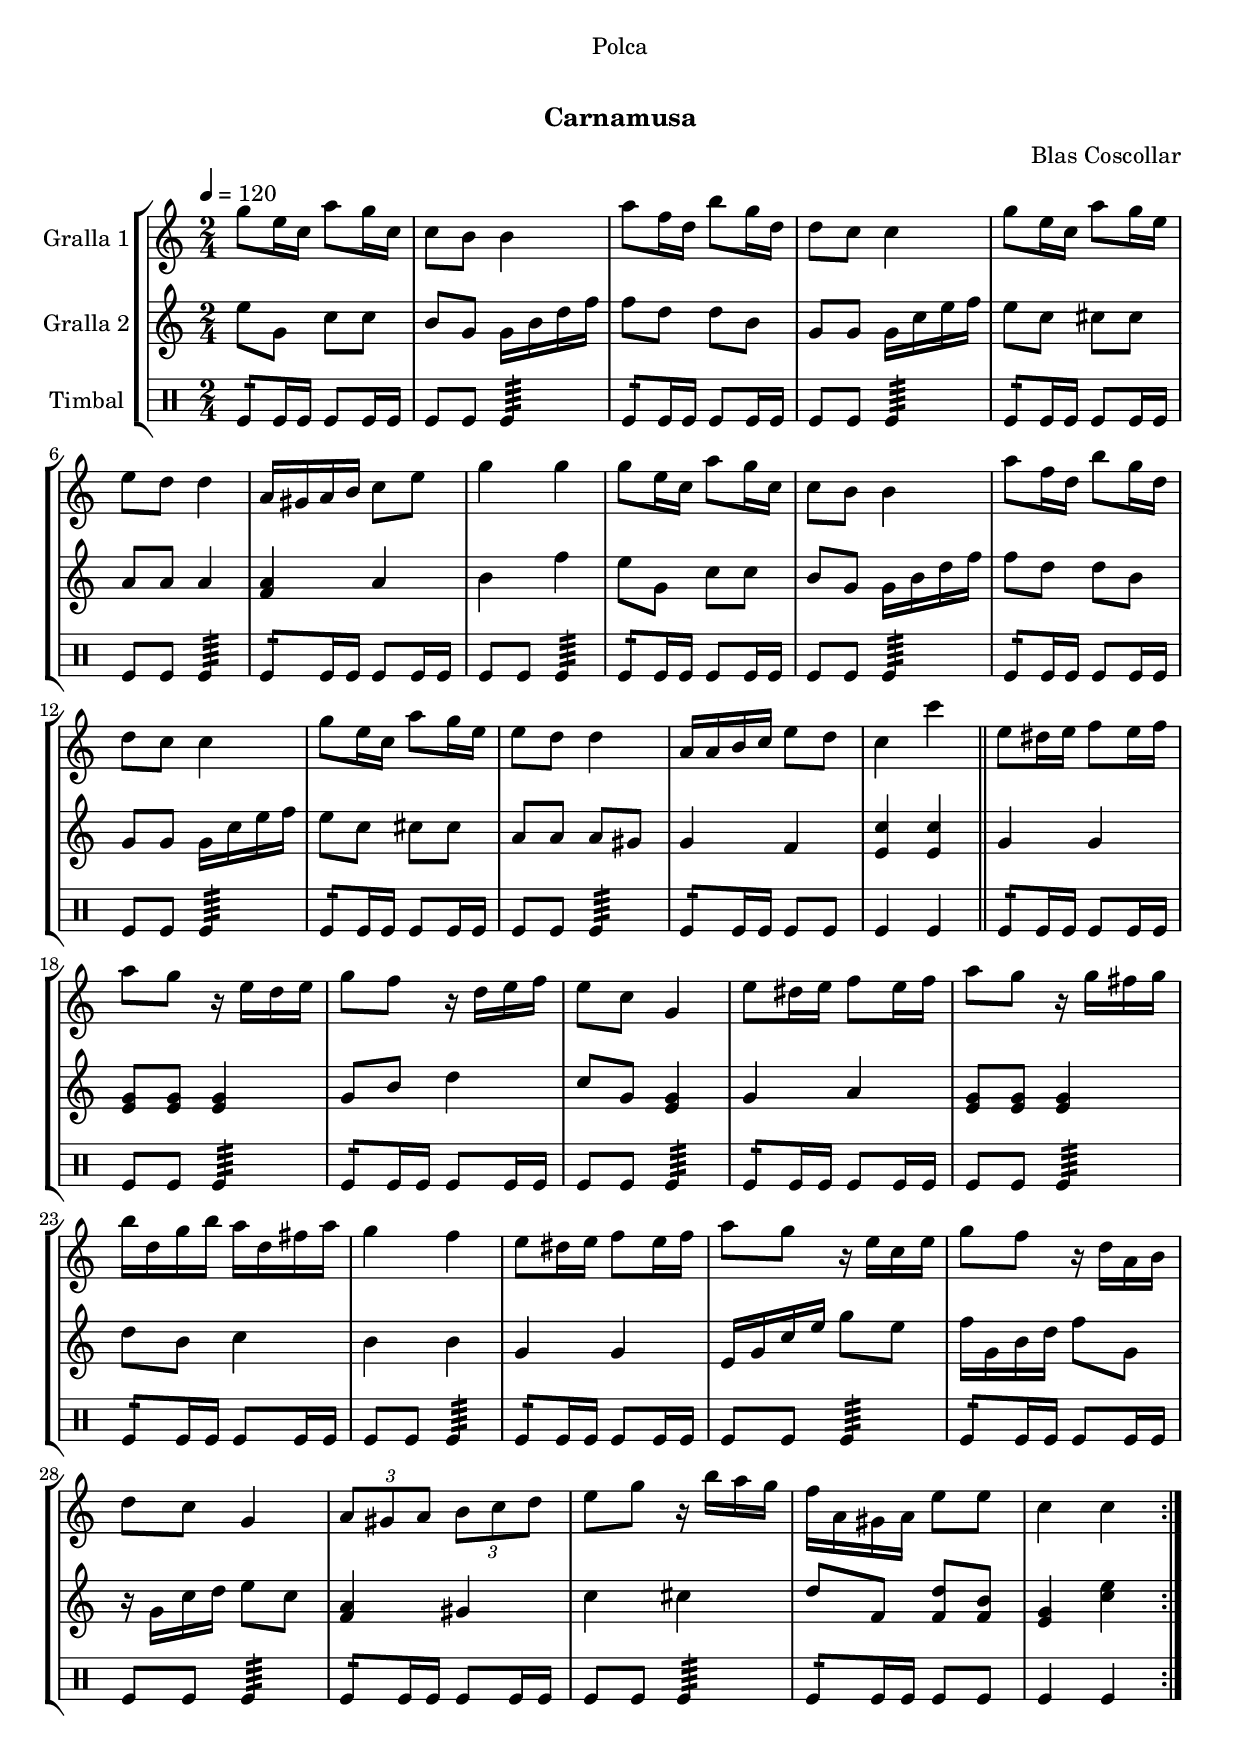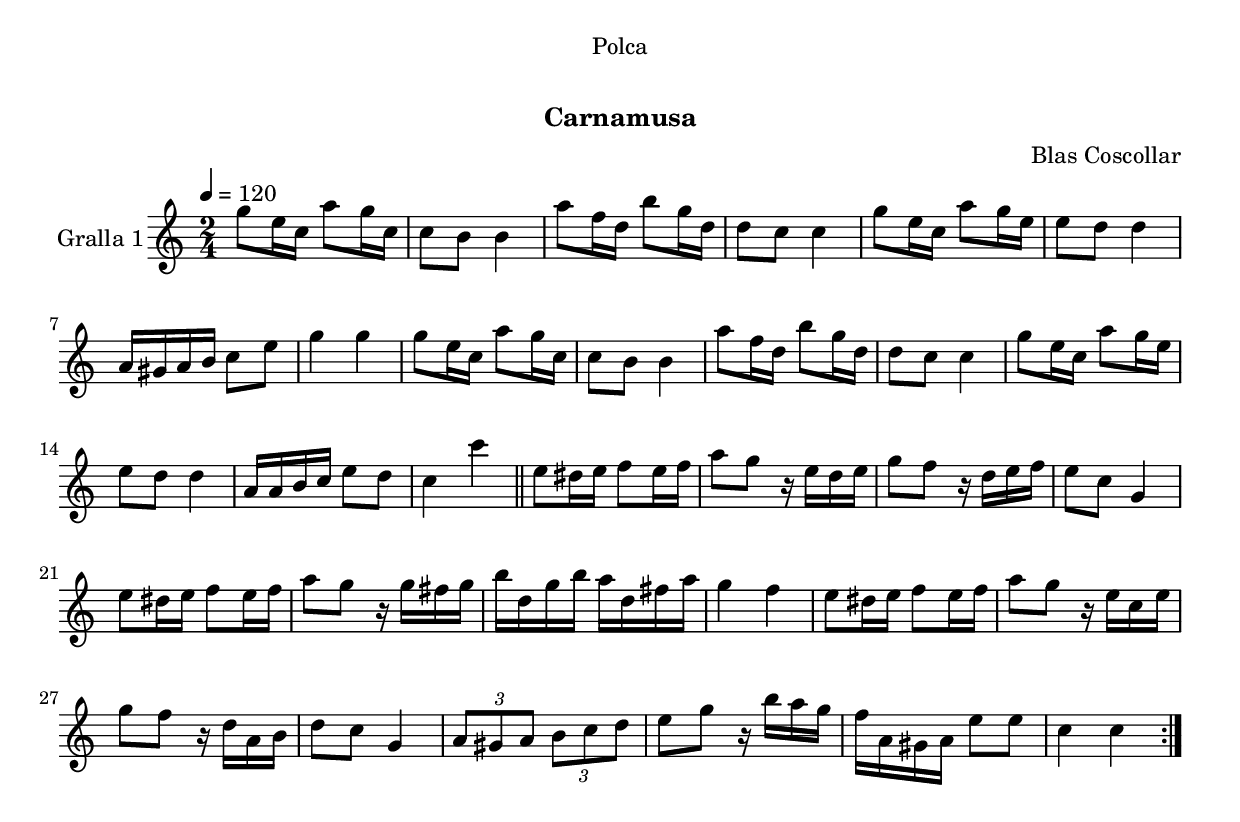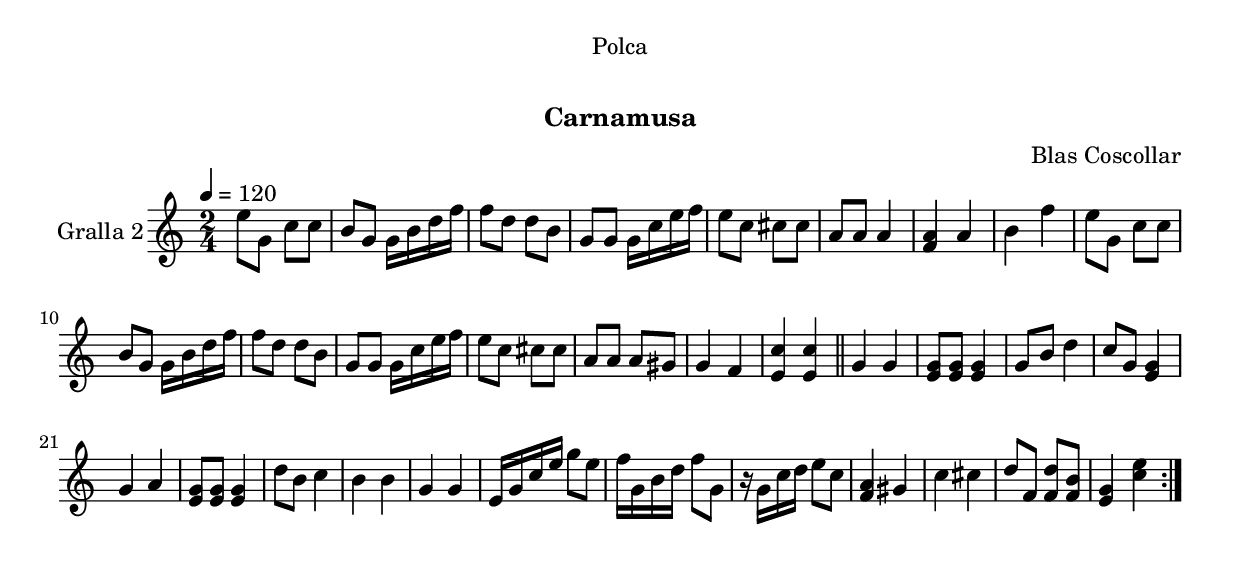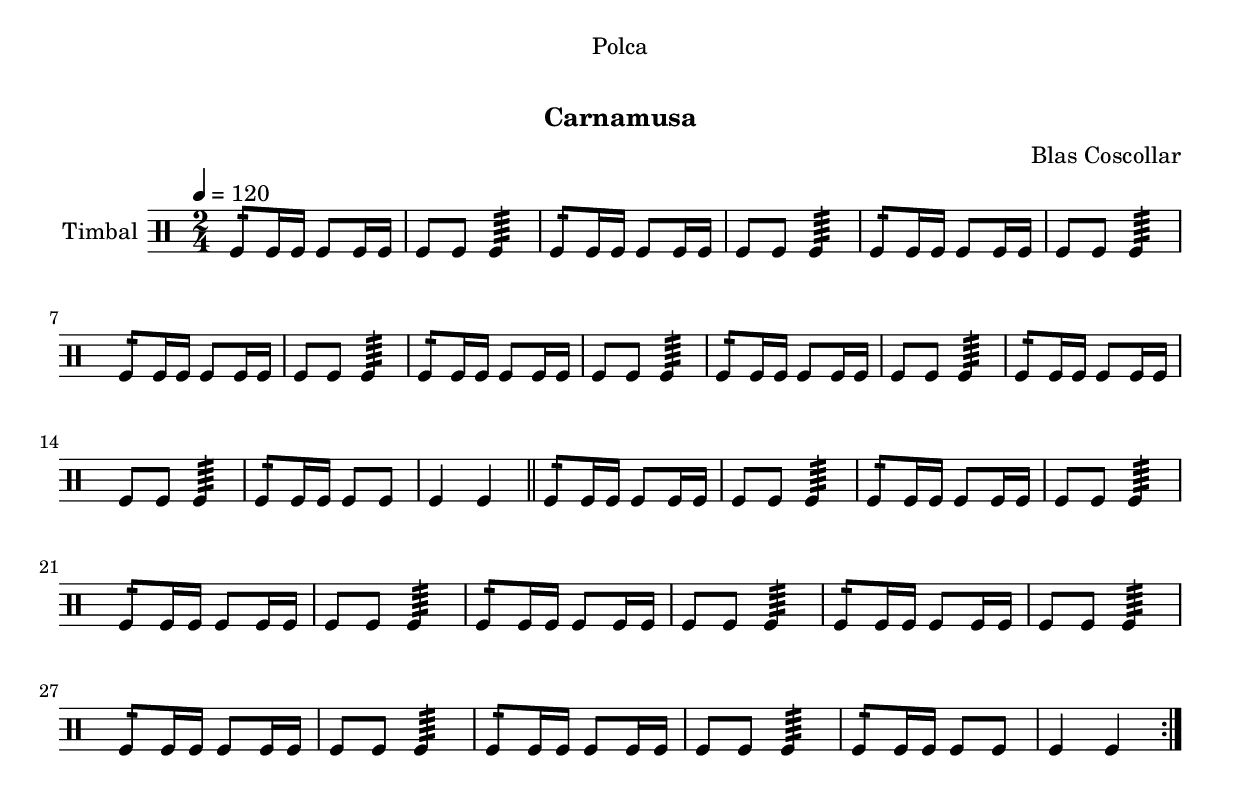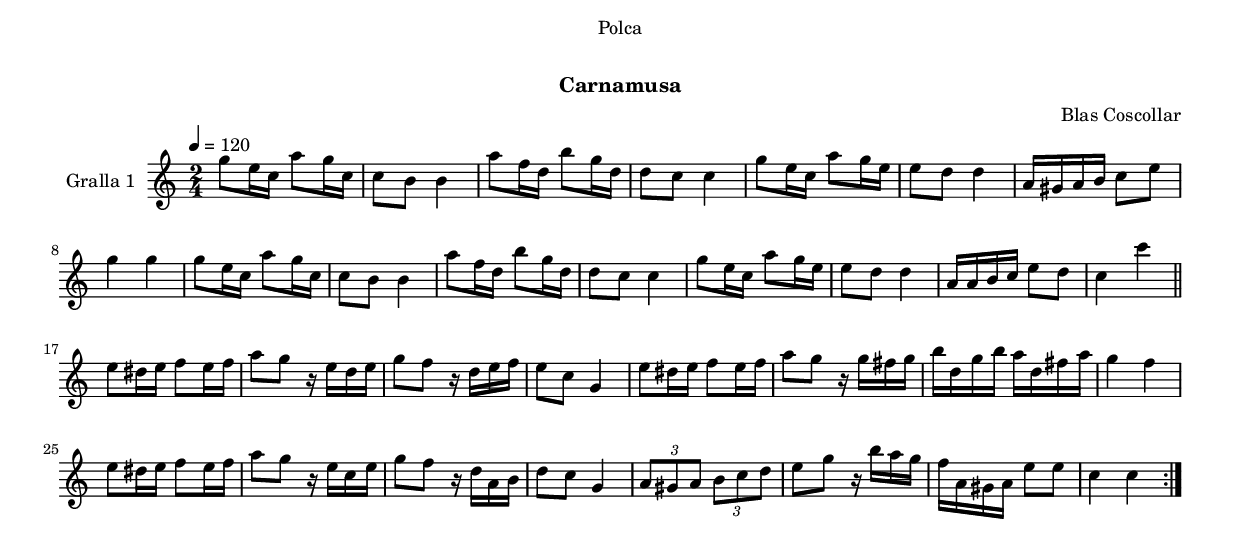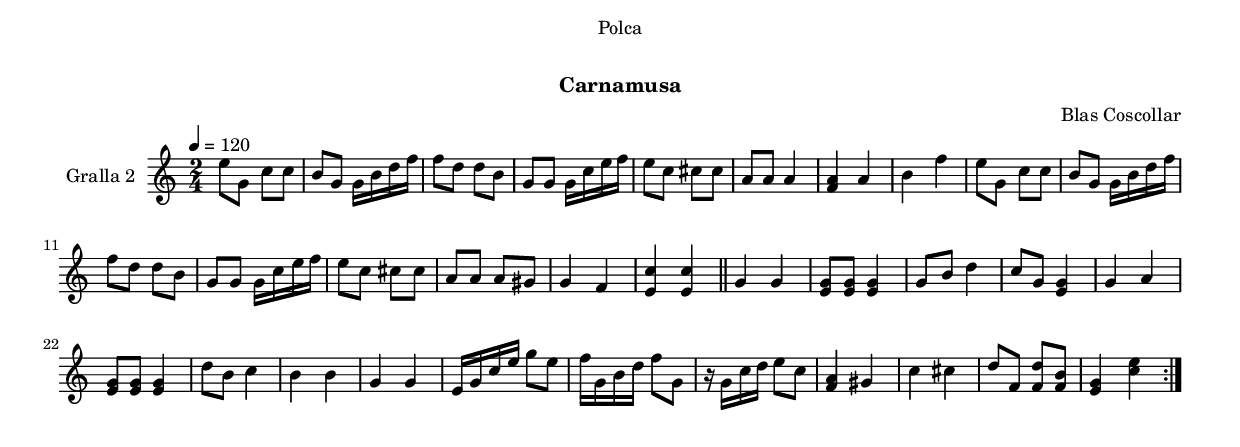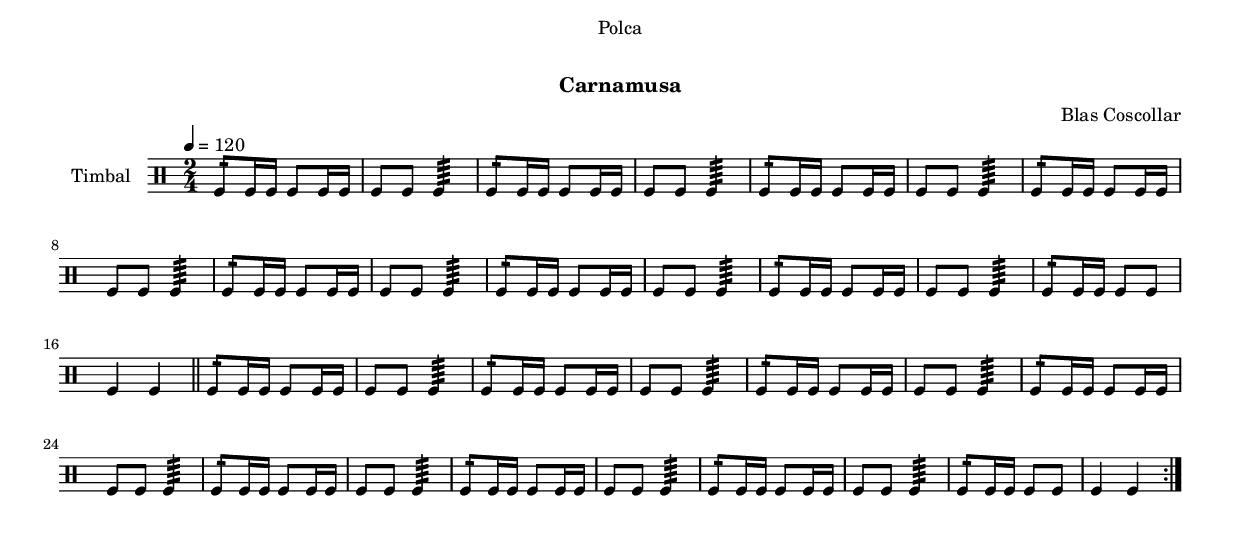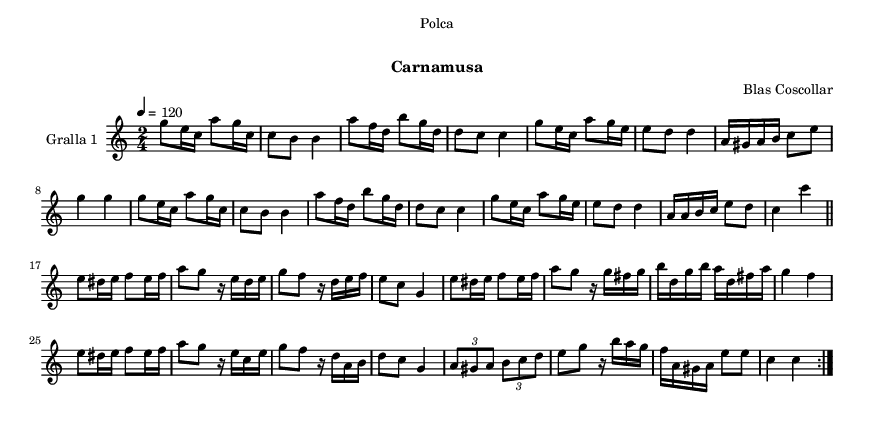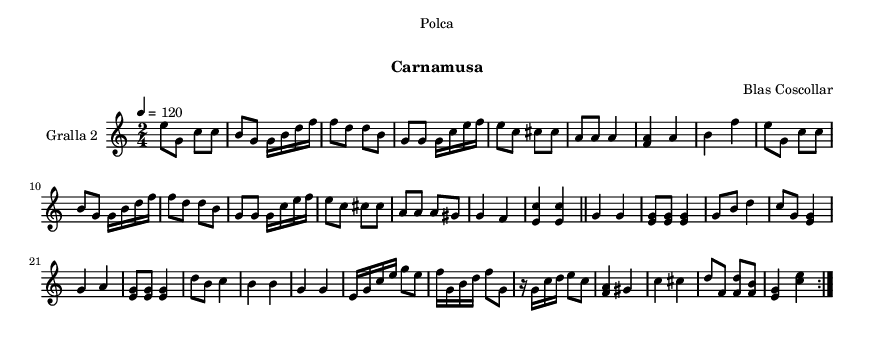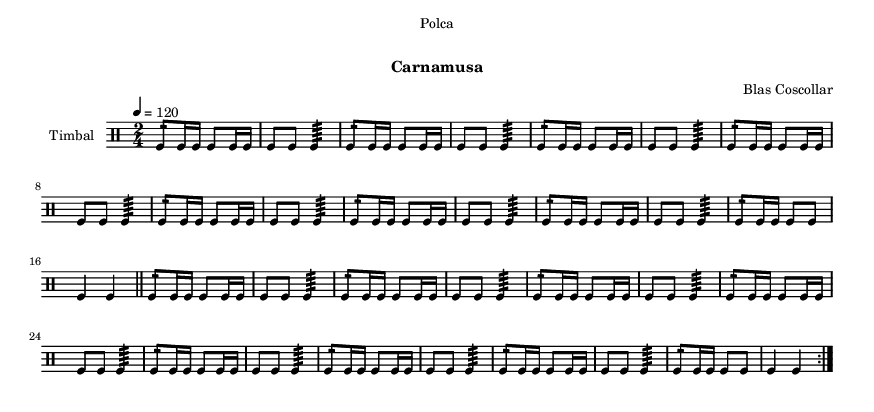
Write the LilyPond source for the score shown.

\version "2.16.0"

\header {
  dedication="Polca"
  title="   "
  subtitle="Carnamusa"
  subsubtitle=""
  poet=""
  meter=""
  piece=""
  composer="Blas Coscollar"
  arranger=""
  opus=""
  instrument=""
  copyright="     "
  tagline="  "
}

liniaroAa =
\relative g''
{
  \tempo 4=120
  \clef treble
  \key c \major
  \time 2/4
  \repeat volta 2 { g8 e16 c a'8 g16 c,  |
  c8 b b4  |
  a'8 f16 d b'8 g16 d  |
  d8 c c4  |
  %05
  g'8 e16 c a'8 g16 e  |
  e8 d d4  |
  a16 gis a b c8 e  |
  g4 g  |
  g8 e16 c a'8 g16 c,  |
  %10
  c8 b b4  |
  a'8 f16 d b'8 g16 d  |
  d8 c c4  |
  g'8 e16 c a'8 g16 e  |
  e8 d d4  |
  %15
  a16 a b c e8 d  |
  c4 c'  \bar "||"
  e,8 dis16 e f8 e16 f  |
  a8 g r16 e d e  |
  g8 f r16 d e f  |
  %20
  e8 c g4  |
  e'8 dis16 e f8 e16 f  |
  a8 g r16 g fis g  |
  b16 d, g b a d, fis a  |
  g4 f  |
  %25
  e8 dis16 e f8 e16 f  |
  a8 g r16 e c e  |
  g8 f r16 d a b  |
  d8 c g4  |
  \times 2/3 { a8 gis a } \times 2/3 { b c d }  |
  %30
  e8 g r16 b a g  |
  f16 a, gis a e'8 e  |
  c4 c  | }
}

liniaroAb =
\relative e''
{
  \tempo 4=120
  \clef treble
  \key c \major
  \time 2/4
  \repeat volta 2 { e8 g, c c  |
  b8 g g16 b d f  |
  f8 d d b  |
  g8 g g16 c e f  |
  %05
  e8 c cis cis  |
  a8 a a4  |
  <f a>4 a  |
  b4 f'  |
  e8 g, c c  |
  %10
  b8 g g16 b d f  |
  f8 d d b  |
  g8 g g16 c e f  |
  e8 c cis cis  |
  a8 a a gis  |
  %15
  g4 f  |
  <e c'>4 <e c'>  \bar "||"
  g4 g  |
  <e g>8 <e g> <e g>4  |
  g8 b d4  |
  %20
  c8 g <e g>4  |
  g4 a  |
  <e g>8 <e g> <e g>4  |
  d'8 b c4  |
  b4 b  |
  %25
  g4 g  |
  e16 g c e g8 e  |
  f16 g, b d f8 g,  |
  r16 g c d e8 c  |
  <f, a>4 gis  |
  %30
  c4 cis  |
  d8 f, <f d'> <f b>  |
  <e g>4 <c' e>  | }
}

liniaroAc =
\drummode
{
  \tempo 4=120
  \time 2/4
  \repeat volta 2 { tomfl8:16 tomfl16 tomfl tomfl8 tomfl16 tomfl  |
  tomfl8 tomfl tomfl4:64  |
  tomfl8:16 tomfl16 tomfl tomfl8 tomfl16 tomfl  |
  tomfl8 tomfl tomfl4:64  |
  %05
  tomfl8:16 tomfl16 tomfl tomfl8 tomfl16 tomfl  |
  tomfl8 tomfl tomfl4:64  |
  tomfl8:16 tomfl16 tomfl tomfl8 tomfl16 tomfl  |
  tomfl8 tomfl tomfl4:64  |
  tomfl8:16 tomfl16 tomfl tomfl8 tomfl16 tomfl  |
  %10
  tomfl8 tomfl tomfl4:64  |
  tomfl8:16 tomfl16 tomfl tomfl8 tomfl16 tomfl  |
  tomfl8 tomfl tomfl4:64  |
  tomfl8:16 tomfl16 tomfl tomfl8 tomfl16 tomfl  |
  tomfl8 tomfl tomfl4:64  |
  %15
  tomfl8:16 tomfl16 tomfl tomfl8 tomfl  |
  tomfl4 tomfl  \bar "||"
  tomfl8:16 tomfl16 tomfl tomfl8 tomfl16 tomfl  |
  tomfl8 tomfl tomfl4:64  |
  tomfl8:16 tomfl16 tomfl tomfl8 tomfl16 tomfl  |
  %20
  tomfl8 tomfl tomfl4:64  |
  tomfl8:16 tomfl16 tomfl tomfl8 tomfl16 tomfl  |
  tomfl8 tomfl tomfl4:64  |
  tomfl8:16 tomfl16 tomfl tomfl8 tomfl16 tomfl  |
  tomfl8 tomfl tomfl4:64  |
  %25
  tomfl8:16 tomfl16 tomfl tomfl8 tomfl16 tomfl  |
  tomfl8 tomfl tomfl4:64  |
  tomfl8:16 tomfl16 tomfl tomfl8 tomfl16 tomfl  |
  tomfl8 tomfl tomfl4:64  |
  tomfl8:16 tomfl16 tomfl tomfl8 tomfl16 tomfl  |
  %30
  tomfl8 tomfl tomfl4:64  |
  tomfl8:16 tomfl16 tomfl tomfl8 tomfl  |
  tomfl4 tomfl  | }
}

\book {

\paper {
  print-page-number = false
  #(set-paper-size "a4")
  #(layout-set-staff-size 20)
}

\bookpart {
  \score {
    \new StaffGroup {
      \override Score.RehearsalMark #'self-alignment-X = #LEFT
      <<
        \new Staff \with {instrumentName = #"Gralla 1" } \liniaroAa
        \new Staff \with {instrumentName = #"Gralla 2" } \liniaroAb
        \new DrumStaff \with {instrumentName = #"Timbal" } \liniaroAc
      >>
    }
    \layout {}
  }\score { \unfoldRepeats
    \new StaffGroup {
      \override Score.RehearsalMark #'self-alignment-X = #LEFT
      <<
        \new Staff \with {instrumentName = #"Gralla 1" } \liniaroAa
        \new Staff \with {instrumentName = #"Gralla 2" } \liniaroAb
        \new DrumStaff \with {instrumentName = #"Timbal" } \liniaroAc
      >>
    }
    \midi {}
  }
}

\bookpart {
  \header {}
  \score {
    \new StaffGroup {
      \override Score.RehearsalMark #'self-alignment-X = #LEFT
      <<
        \new Staff \with {instrumentName = #"Gralla 1" } \liniaroAa
      >>
    }
    \layout {}
  }\score { \unfoldRepeats
    \new StaffGroup {
      \override Score.RehearsalMark #'self-alignment-X = #LEFT
      <<
        \new Staff \with {instrumentName = #"Gralla 1" } \liniaroAa
      >>
    }
    \midi {}
  }
}

\bookpart {
  \header {}
  \score {
    \new StaffGroup {
      \override Score.RehearsalMark #'self-alignment-X = #LEFT
      <<
        \new Staff \with {instrumentName = #"Gralla 2" } \liniaroAb
      >>
    }
    \layout {}
  }\score { \unfoldRepeats
    \new StaffGroup {
      \override Score.RehearsalMark #'self-alignment-X = #LEFT
      <<
        \new Staff \with {instrumentName = #"Gralla 2" } \liniaroAb
      >>
    }
    \midi {}
  }
}

\bookpart {
  \header {}
  \score {
    \new StaffGroup {
      \override Score.RehearsalMark #'self-alignment-X = #LEFT
      <<
        \new DrumStaff \with {instrumentName = #"Timbal" } \liniaroAc
      >>
    }
    \layout {}
  }\score { \unfoldRepeats
    \new StaffGroup {
      \override Score.RehearsalMark #'self-alignment-X = #LEFT
      <<
        \new DrumStaff \with {instrumentName = #"Timbal" } \liniaroAc
      >>
    }
    \midi {}
  }
}

}

\book {

\paper {
  print-page-number = false
  #(set-paper-size "a5landscape")
  #(layout-set-staff-size 16)
  #(define output-suffix "a5")
}

\bookpart {
  \header {}
  \score {
    \new StaffGroup {
      \override Score.RehearsalMark #'self-alignment-X = #LEFT
      <<
        \new Staff \with {instrumentName = #"Gralla 1" } \liniaroAa
      >>
    }
    \layout {}
  }
}

\bookpart {
  \header {}
  \score {
    \new StaffGroup {
      \override Score.RehearsalMark #'self-alignment-X = #LEFT
      <<
        \new Staff \with {instrumentName = #"Gralla 2" } \liniaroAb
      >>
    }
    \layout {}
  }
}

\bookpart {
  \header {}
  \score {
    \new StaffGroup {
      \override Score.RehearsalMark #'self-alignment-X = #LEFT
      <<
        \new DrumStaff \with {instrumentName = #"Timbal" } \liniaroAc
      >>
    }
    \layout {}
  }
}

}

\book {

\paper {
  print-page-number = false
  #(set-paper-size "a6landscape")
  #(layout-set-staff-size 12)
  #(define output-suffix "a6")
}

\bookpart {
  \header {}
  \score {
    \new StaffGroup {
      \override Score.RehearsalMark #'self-alignment-X = #LEFT
      <<
        \new Staff \with {instrumentName = #"Gralla 1" } \liniaroAa
      >>
    }
    \layout {}
  }
}

\bookpart {
  \header {}
  \score {
    \new StaffGroup {
      \override Score.RehearsalMark #'self-alignment-X = #LEFT
      <<
        \new Staff \with {instrumentName = #"Gralla 2" } \liniaroAb
      >>
    }
    \layout {}
  }
}

\bookpart {
  \header {}
  \score {
    \new StaffGroup {
      \override Score.RehearsalMark #'self-alignment-X = #LEFT
      <<
        \new DrumStaff \with {instrumentName = #"Timbal" } \liniaroAc
      >>
    }
    \layout {}
  }
}

}

